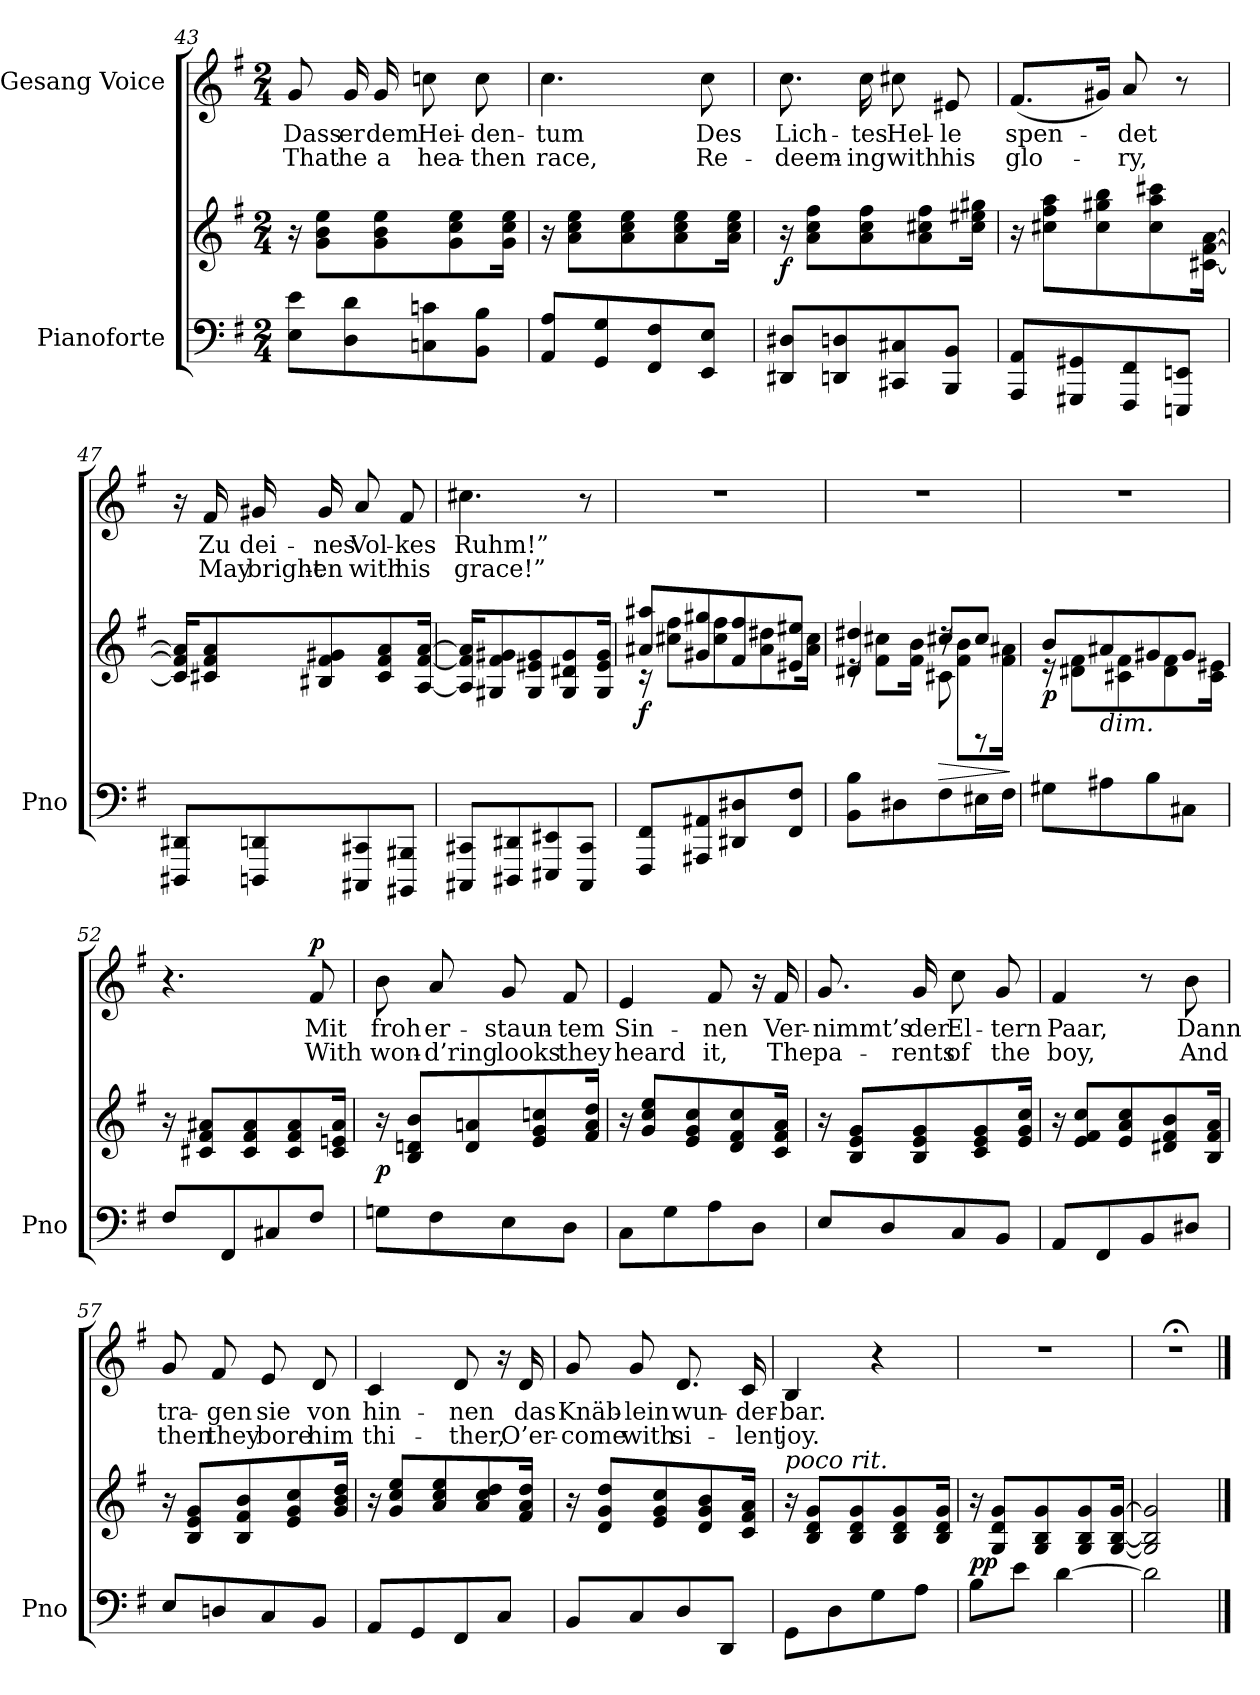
**kern	**kern	**dynam	**kern	**text	**text	**dynam
*part2	*part2	*part2	*part1	*part1	*part1	*part1
*staff3	*staff2	*staff2/3	*staff1	*staff1	*staff1	*staff1
*I"Pianoforte	*	*	*I"Gesang Voice	*	*	*
*I'Pno	*	*	*	*	*	*
*clefF4	*clefG2	*	*clefG2	*	*	*
*k[f#]	*k[f#]	*	*k[f#]	*	*	*
*M2/4	*M2/4	*	*M2/4	*	*	*
=43	=43	=43	=43	=43	=43	=43
!	!	!	!	!LO:LY:b	!LO:LY:b	!
8E\ 8e\L	16r	.	8g/	Dass	That	.
.	8g\ 8b\ 8ee\L	.	.	.	.	.
!	!	!	!	!LO:LY:b	!LO:LY:b	!
8D\ 8d\	.	.	16g/	er	he	.
!	!	!	!	!LO:LY:b	!LO:LY:b	!
.	8g\ 8b\ 8ee\	.	16g/	dem	a	.
!	!	!	!	!LO:LY:b	!LO:LY:b	!
8Cn\ 8cn\	.	.	8ccn\	Hei-	hea-	.
.	8g\ 8cc\ 8ee\	.	.	.	.	.
!	!	!	!	!LO:LY:b	!LO:LY:b	!
8BB\ 8B\J	.	.	8cc\	-den-	-then	.
.	16g\ 16cc\ 16ee\Jk	.	.	.	.	.
=44	=44	=44	=44	=44	=44	=44
!	!	!	!	!LO:LY:b	!LO:LY:b	!
8AA/ 8A/L	16r	.	4.cc\	-tum	race,	.
.	8a\ 8cc\ 8ee\L	.	.	.	.	.
8GG/ 8G/	.	.	.	.	.	.
.	8a\ 8cc\ 8ee\	.	.	.	.	.
8FF#/ 8F#/	.	.	.	.	.	.
.	8a\ 8cc\ 8ee\	.	.	.	.	.
!	!	!	!	!LO:LY:b	!LO:LY:b	!
8EE/ 8E/J	.	.	8cc\	Des	Re-	.
.	16a\ 16cc\ 16ee\Jk	.	.	.	.	.
=45	=45	=45	=45	=45	=45	=45
!	!	!LO:DY:b	!	!LO:LY:b	!LO:LY:b	!
8DD#X/ 8D#X/L	16r	f	8.cc\	Lich-	-deem-	.
.	8a\ 8cc\ 8ff#\L	.	.	.	.	.
8DDn/ 8Dn/	.	.	.	.	.	.
!	!	!	!	!LO:LY:b	!LO:LY:b	!
.	8a\ 8cc\ 8ff#\	.	16cc\	-tes	-ing	.
!	!	!	!	!LO:LY:b	!LO:LY:b	!
8CC#X/ 8C#X/	.	.	8cc#X\	Hel-	with	.
.	8a\ 8cc#X\ 8ff#\	.	.	.	.	.
!	!	!	!	!LO:LY:b	!LO:LY:b	!
8BBB/ 8BB/J	.	.	8e#X/	-le	his	.
.	16cc#\ 16ee#X\ 16gg#X\Jk	.	.	.	.	.
!!LO:LB:g=z
=46	=46	=46	=46	=46	=46	=46
!	!	!	!	!LO:LY:b	!LO:LY:b	!
8AAA/ 8AA/L	16r	.	(<8.f#/L	spen-	glo-	.
.	8cc#X\ 8ff#\ 8aa\L	.	.	.	.	.
8GGG#X/ 8GG#X/	.	.	.	.	.	.
.	8cc#\ 8gg#X\ 8bb\	.	16g#X/Jk)	.	.	.
!	!	!	!	!LO:LY:b	!LO:LY:b	!
8FFF#/ 8FF#/	.	.	8a/	-det	-ry,	.
.	8cc#\ 8aa\ 8ccc#X\	.	.	.	.	.
8EEEn/ 8EEn/J	.	.	8r	.	.	.
.	[16c#X\ [16f#\ [16a\Jk	.	.	.	.	.
=47	=47	=47	=47	=47	=47	=47
8DDD#X/ 8DD#X/L	16c#/] 16f#/] 16a/]KL	.	16r	.	.	.
!	!	!	!	!LO:LY:b	!LO:LY:b	!
.	8c#X/ 8f#/ 8a/	.	16f#/	Zu	May	.
!	!	!	!	!LO:LY:b	!LO:LY:b	!
8DDDn/ 8DDn/	.	.	16g#X/	dei-	bright-	.
!	!	!	!	!LO:LY:b	!LO:LY:b	!
.	8B#X/ 8f#/ 8g#X/	.	16g#/	-nes	-en	.
!	!	!	!	!LO:LY:b	!LO:LY:b	!
8CCC#X/ 8CC#X/	.	.	8a/	Vol-	with	.
.	8c#/ 8f#/ 8a/	.	.	.	.	.
!	!	!	!	!LO:LY:b	!LO:LY:b	!
8BBBB#X/ 8BBB#X/J	.	.	8f#/	-kes	his	.
.	[16A/ [16f#/ [16a/Jk	.	.	.	.	.
=48	=48	=48	=48	=48	=48	=48
!	!	!	!	!LO:LY:b	!LO:LY:b	!
8CCC#X/ 8CC#X/L	16A/] 16f#/] 16a/]KL	.	4.cc#X\	Ruhm!”	grace!”	.
.	8G#X/ 8f#/ 8g#X/	.	.	.	.	.
8DDD#X/ 8DD#X/	.	.	.	.	.	.
.	8G#/ 8e#X/ 8g#/	.	.	.	.	.
8EEE#X/ 8EE#X/	.	.	.	.	.	.
.	8G#/ 8d#X/ 8g#/	.	.	.	.	.
8CCC#/ 8CC#/J	.	.	8r	.	.	.
.	16G#/ 16e#/ 16g#/Jk	.	.	.	.	.
=49	=49	=49	=49	=49	=49	=49
*	*^	*	*	*	*	*
!	!	!	!LO:DY:b	!	!	!	!
8FFF#/ 8FF#/L	8a#X/ 8aa#X/L	16r	f	2r	.	.	.
.	.	8cc#X\ 8ff#\L	.	.	.	.	.
8AAA#X/ 8AA#X/	8g#X/ 8gg#X/	.	.	.	.	.	.
.	.	8cc#\ 8ff#\	.	.	.	.	.
8DD#X/ 8D#X/	8f#/ 8ff#/	.	.	.	.	.	.
.	.	8a#\ 8dd#X\	.	.	.	.	.
8FF#/ 8F#/J	8e#X/ 8ee#X/J	.	.	.	.	.	.
.	.	16a#\ 16cc#\Jk	.	.	.	.	.
=50	=50	=50	=50	=50	=50	=50	=50
*	*	*^	*	*	*	*	*
8BB\ 8B\L	4d#X/ 4dd#X/	16re	4ryy	.	2r	.	.	.
.	.	8f#\ 8cc#X\L	.	.	.	.	.	.
8D#X\	.	.	.	.	.	.	.	.
.	.	16f#\ 16b\Jk	.	.	.	.	.	.
!	!	!	!	!LO:HP:b	!	!	!	!
8F#\	8cc#X/L	16rdd	8c#X\	>	.	.	.	.
.	.	8f#\ 8b\L	.	.	.	.	.	.
16E#X\L	8cc#/J	.	8rEE	.	.	.	.	.
16F#\JJ	.	16f#\ 16a#X\Jk	.	.	.	.	.	.
*	*v	*v	*v	*	*	*	*	*
.	.	]	.	.	.	.
!!LO:LB:g=z
=51	=51	=51	=51	=51	=51	=51
*	*^	*	*	*	*	*
!	!	!	!LO:DY:b	!	!	!	!
8G#X\L	8b/L	16r	p	2r	.	.	.
.	.	8d#X\ 8f#\L	.	.	.	.	.
!	!LO:TX:b:i:t=dim.	!	!	!	!	!	!
8A#X\	8a#X/	.	.	.	.	.	.
.	.	8c#X\ 8f#\	.	.	.	.	.
8B\	8g#X/	.	.	.	.	.	.
.	.	8d#\ 8f#\	.	.	.	.	.
8C#X\J	8g#/J	.	.	.	.	.	.
.	.	16c#\ 16e#X\Jk	.	.	.	.	.
*	*v	*v	*	*	*	*	*
=52	=52	=52	=52	=52	=52	=52
8F#/L	16r	.	4.r	.	.	.
.	8c#X/ 8f#/ 8a#X/L	.	.	.	.	.
8FF#/	.	.	.	.	.	.
.	8c#/ 8f#/ 8a#/	.	.	.	.	.
8C#X/	.	.	.	.	.	.
.	8c#/ 8f#/ 8a#/	.	.	.	.	.
!	!	!	!	!LO:LY:b	!LO:LY:b	!LO:DY:a
8F#/J	.	.	8f#/	Mit	With	p
.	16c#/ 16en/ 16a#/Jk	.	.	.	.	.
=53	=53	=53	=53	=53	=53	=53
!	!	!LO:DY:b	!	!LO:LY:b	!LO:LY:b	!
8Gn\L	16r	p	8b\	froh	won-	.
.	8B/ 8dn/ 8b/L	.	.	.	.	.
!	!	!	!	!LO:LY:b	!LO:LY:b	!
8F#\	.	.	8a/	er-	-d’ring	.
.	8d/ 8an/	.	.	.	.	.
!	!	!	!	!LO:LY:b	!LO:LY:b	!
8E\	.	.	8g/	-staun-	looks	.
.	8e/ 8g/ 8ccn/	.	.	.	.	.
!	!	!	!	!LO:LY:b	!LO:LY:b	!
8D\J	.	.	8f#/	-tem	they	.
.	16f#/ 16a/ 16dd/Jk	.	.	.	.	.
=54	=54	=54	=54	=54	=54	=54
!	!	!	!	!LO:LY:b	!LO:LY:b	!
8C\L	16r	.	4e/	Sin-	heard	.
.	8g/ 8cc/ 8ee/L	.	.	.	.	.
8G\	.	.	.	.	.	.
.	8e/ 8g/ 8cc/	.	.	.	.	.
!	!	!	!	!LO:LY:b	!LO:LY:b	!
8A\	.	.	8f#/	-nen	it,	.
.	8d/ 8f#/ 8cc/	.	.	.	.	.
8D\J	.	.	16r	.	.	.
!	!	!	!	!LO:LY:b	!LO:LY:b	!
.	16c/ 16f#/ 16a/Jk	.	16f#/	Ver-	The	.
=55	=55	=55	=55	=55	=55	=55
!	!	!	!	!LO:LY:b	!LO:LY:b	!
8E/L	16r	.	8.g/	-nimmt’s	pa-	.
.	8B/ 8e/ 8g/L	.	.	.	.	.
8D/	.	.	.	.	.	.
!	!	!	!	!LO:LY:b	!LO:LY:b	!
.	8B/ 8e/ 8g/	.	16g/	der	-rents	.
!	!	!	!	!LO:LY:b	!LO:LY:b	!
8C/	.	.	8cc\	El-	of	.
.	8c/ 8e/ 8g/	.	.	.	.	.
!	!	!	!	!LO:LY:b	!LO:LY:b	!
8BB/J	.	.	8g/	-tern	the	.
.	16e/ 16g/ 16cc/Jk	.	.	.	.	.
!!LO:LB:g=z
=56	=56	=56	=56	=56	=56	=56
!	!	!	!	!LO:LY:b	!LO:LY:b	!
8AA/L	16r	.	4f#/	Paar,	boy,	.
.	8e/ 8f#/ 8cc/L	.	.	.	.	.
8FF#/	.	.	.	.	.	.
.	8e/ 8a/ 8cc/	.	.	.	.	.
8BB/	.	.	8r	.	.	.
.	8d#X/ 8f#/ 8b/	.	.	.	.	.
!	!	!	!	!LO:LY:b	!LO:LY:b	!
8D#X/J	.	.	8b\	Dann	And	.
.	16B/ 16f#/ 16a/Jk	.	.	.	.	.
=57	=57	=57	=57	=57	=57	=57
!	!	!	!	!LO:LY:b	!LO:LY:b	!
8E/L	16r	.	8g/	tra-	then	.
.	8B/ 8e/ 8g/L	.	.	.	.	.
!	!	!	!	!LO:LY:b	!LO:LY:b	!
8Dn/	.	.	8f#/	-gen	they	.
.	8B/ 8f#/ 8b/	.	.	.	.	.
!	!	!	!	!LO:LY:b	!LO:LY:b	!
8C/	.	.	8e/	sie	bore	.
.	8e/ 8g/ 8cc/	.	.	.	.	.
!	!	!	!	!LO:LY:b	!LO:LY:b	!
8BB/J	.	.	8d/	von	him	.
.	16g/ 16b/ 16dd/Jk	.	.	.	.	.
=58	=58	=58	=58	=58	=58	=58
!	!	!	!	!LO:LY:b	!LO:LY:b	!
8AA/L	16r	.	4c/	hin-	thi-	.
.	8g/ 8cc/ 8ee/L	.	.	.	.	.
8GG/	.	.	.	.	.	.
.	8a/ 8cc/ 8ee/	.	.	.	.	.
!	!	!	!	!LO:LY:b	!LO:LY:b	!
8FF#/	.	.	8d/	-nen	-ther,	.
.	8a/ 8cc/ 8dd/	.	.	.	.	.
8C/J	.	.	16r	.	.	.
!	!	!	!	!LO:LY:b	!LO:LY:b	!
.	16f#/ 16a/ 16dd/Jk	.	16d/	das	O’er-	.
=59	=59	=59	=59	=59	=59	=59
!	!	!	!	!LO:LY:b	!LO:LY:b	!
8BB/L	16r	.	8g/	Knäb-	-come	.
.	8d/ 8g/ 8dd/L	.	.	.	.	.
!	!	!	!	!LO:LY:b	!LO:LY:b	!
8C/	.	.	8g/	-lein	with	.
.	8e/ 8g/ 8cc/	.	.	.	.	.
!	!	!	!	!LO:LY:b	!LO:LY:b	!
8D/	.	.	8.d/	wun-	si-	.
.	8d/ 8g/ 8b/	.	.	.	.	.
8DD/J	.	.	.	.	.	.
!	!	!	!	!LO:LY:b	!LO:LY:b	!
.	16c/ 16f#/ 16a/Jk	.	16c/	-der-	-lent	.
=60	=60	=60	=60	=60	=60	=60
*	*	*	*MM62	*	*	*
!	!LO:TX:a:i:t=poco rit.	!	!	!	!	!
!	!	!	!	!LO:LY:b	!LO:LY:b	!
*	*	*	*^	*	*	*
8GG\L	16r	.	4B/	4ryy	-bar.	joy.	.
.	8B/ 8d/ 8g/L	.	.	.	.	.	.
8D\	.	.	.	.	.	.	.
.	8B/ 8d/ 8g/	.	.	.	.	.	.
8G\	.	.	4r	16ryy	.	.	.
*	*	*	*MM57	*	*	*	*
.	8B/ 8d/ 8g/	.	.	8.ryy	.	.	.
8A\J	.	.	.	.	.	.	.
.	16B/ 16d/ 16g/Jk	.	.	.	.	.	.
=61	=61	=61	=61	=61	=61	=61	=61
*	*	*	*MM52	*	*	*	*
!	!	!LO:DY:b	!	!	!	!	!
8B\L	16r	pp	2r	4ryy	.	.	.
.	8G/ 8d/ 8g/L	.	.	.	.	.	.
8e\J	.	.	.	.	.	.	.
.	8G/ 8B/ 8g/	.	.	.	.	.	.
[4d\	.	.	.	16ryy	.	.	.
*	*	*	*MM47	*	*	*	*
.	8G/ 8B/ 8g/	.	.	8.ryy	.	.	.
.	[16G/ [16B/ [16g/Jk	.	.	.	.	.	.
*	*	*	*v	*v	*	*	*
=62	=62	=62	=62	=62	=62	=62
2d\]	2G/] 2B/] 2g/]	.	2r;<	.	.	.
==	==	==	==	==	==	==
*-	*-	*-	*-	*-	*-	*-
